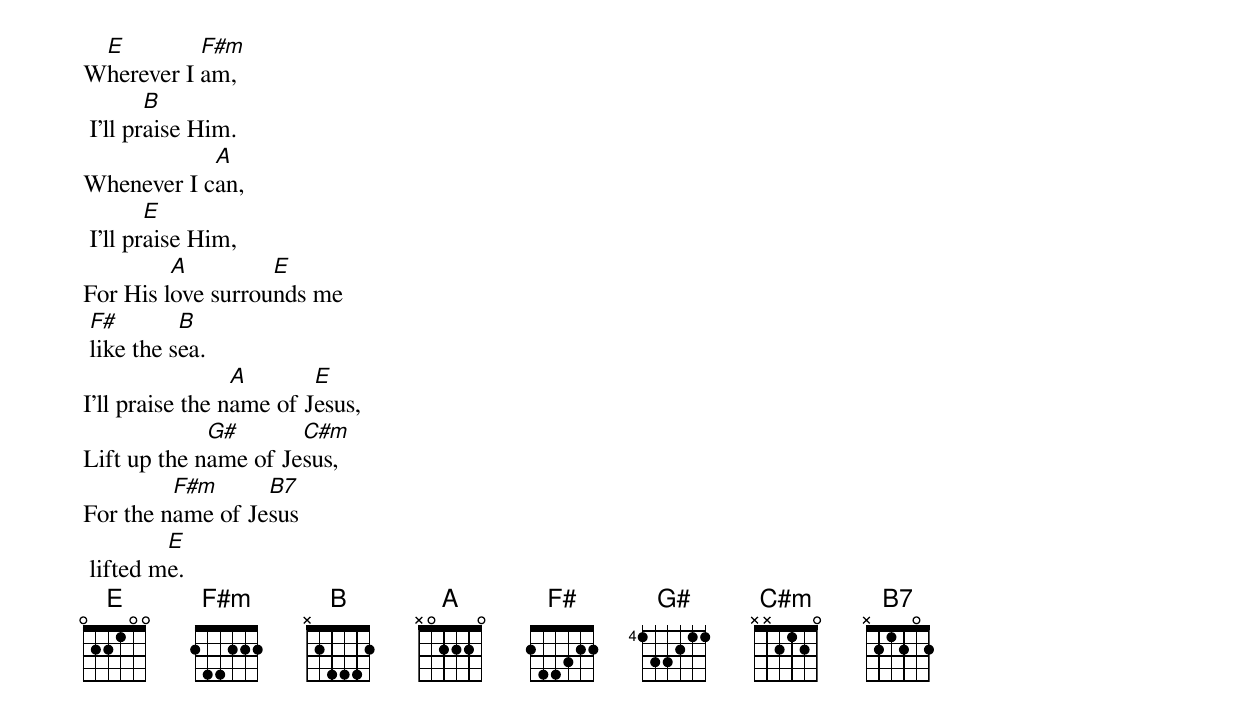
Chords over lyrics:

 E         F#m
Wherever I am,
        B
 I’ll praise Him.
            A
Whenever I can,
        E
 I’ll praise Him,
         A         E
For His love surrounds me
 F#        B
 like the sea.
                 A       E
I’ll praise the name of Jesus,
             G#       C#m
Lift up the name of Jesus,
         F#m      B7
For the name of Jesus
         E
 lifted me.
